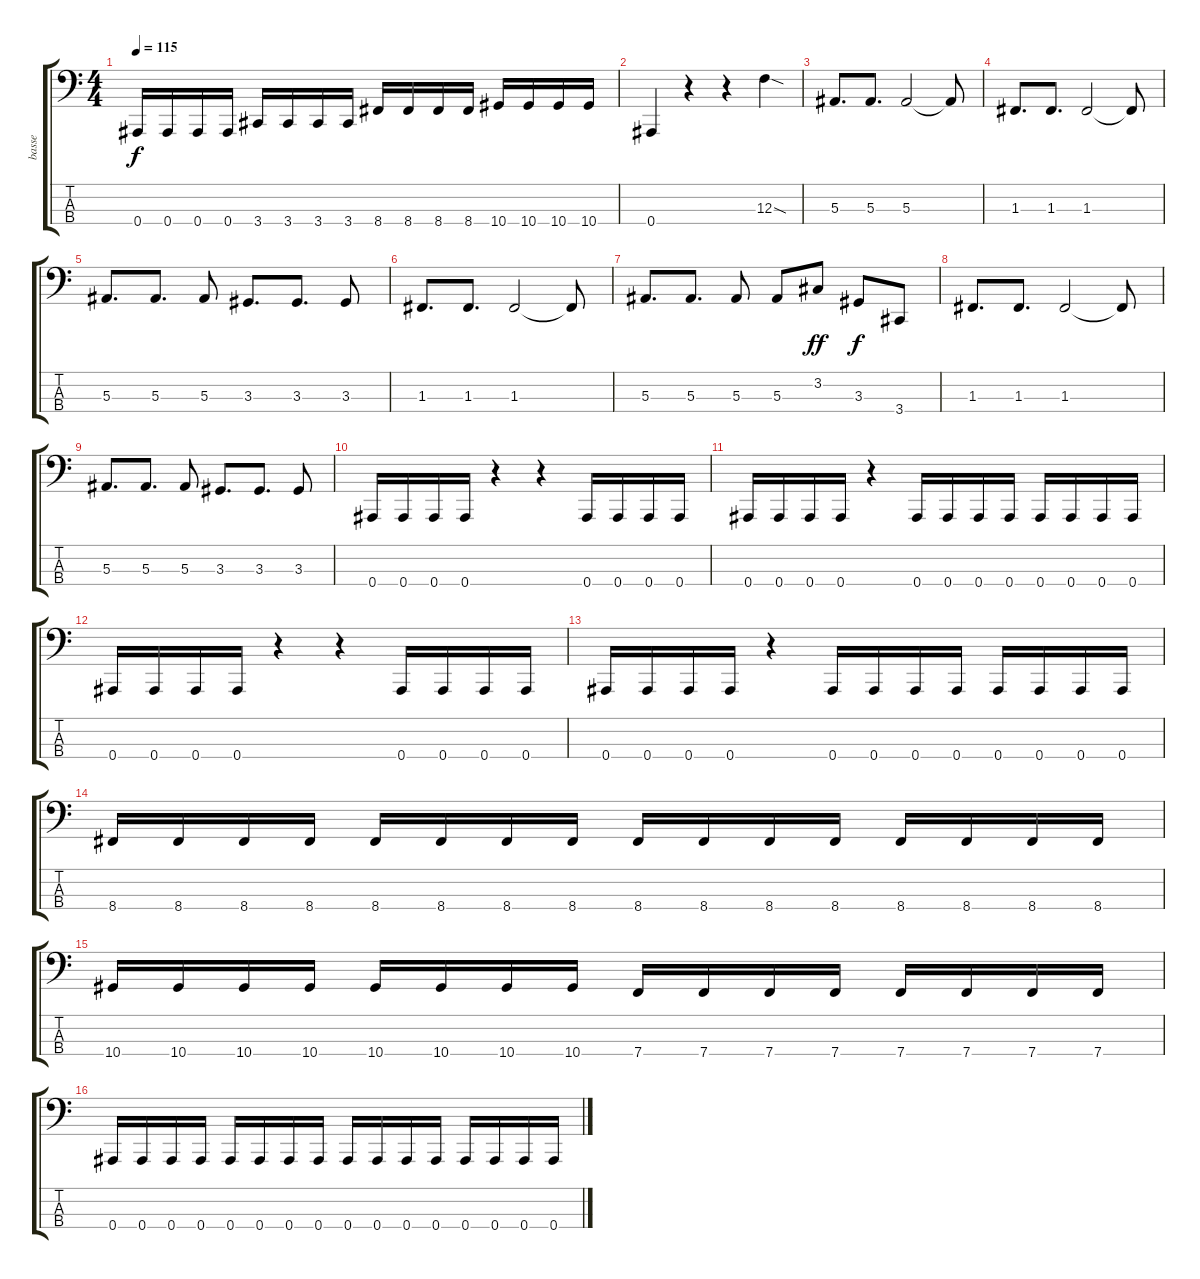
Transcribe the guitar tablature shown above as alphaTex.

\track ("basse" "basse") {instrument electricbassfinger}
\staff {score tabs}
\tuning (Eb2 Bb1 F1 Bb0) {hide}
\ts (4 4)
\tempo 115
\clef f4
\ks c
0.4.16{dy f} 0.4.16 0.4.16 0.4.16 3.4.16 3.4.16 3.4.16 3.4.16 8.4.16 8.4.16 8.4.16 8.4.16 10.4.16 10.4.16 10.4.16 10.4.16 |
0.4.4 r.4 r.4 12.3{sod}.4 |
5.3.8{d} 5.3.8{d} 5.3.2 5.3{t}.8 |
1.3.8{d} 1.3.8{d} 1.3.2 1.3{t}.8 |
5.3.8{d} 5.3.8{d} 5.3.8 3.3.8{d} 3.3.8{d} 3.3.8 |
1.3.8{d} 1.3.8{d} 1.3.2 1.3{t}.8 |
5.3.8{d} 5.3.8{d} 5.3.8 5.3.8 3.2.8{dy ff} 3.3.8{dy f} 3.4.8 |
1.3.8{d} 1.3.8{d} 1.3.2 1.3{t}.8 |
5.3.8{d} 5.3.8{d} 5.3.8 3.3.8{d} 3.3.8{d} 3.3.8 |
0.4.16 0.4.16 0.4.16 0.4.16 r.4 r.4 0.4.16 0.4.16 0.4.16 0.4.16 |
0.4.16 0.4.16 0.4.16 0.4.16 r.4 0.4.16 0.4.16 0.4.16 0.4.16 0.4.16 0.4.16 0.4.16 0.4.16 |
0.4.16 0.4.16 0.4.16 0.4.16 r.4 r.4 0.4.16 0.4.16 0.4.16 0.4.16 |
0.4.16 0.4.16 0.4.16 0.4.16 r.4 0.4.16 0.4.16 0.4.16 0.4.16 0.4.16 0.4.16 0.4.16 0.4.16 |
8.4.16 8.4.16 8.4.16 8.4.16 8.4.16 8.4.16 8.4.16 8.4.16 8.4.16 8.4.16 8.4.16 8.4.16 8.4.16 8.4.16 8.4.16 8.4.16 |
10.4.16 10.4.16 10.4.16 10.4.16 10.4.16 10.4.16 10.4.16 10.4.16 7.4.16 7.4.16 7.4.16 7.4.16 7.4.16 7.4.16 7.4.16 7.4.16 |
0.4.16 0.4.16 0.4.16 0.4.16 0.4.16 0.4.16 0.4.16 0.4.16 0.4.16 0.4.16 0.4.16 0.4.16 0.4.16 0.4.16 0.4.16 0.4.16
